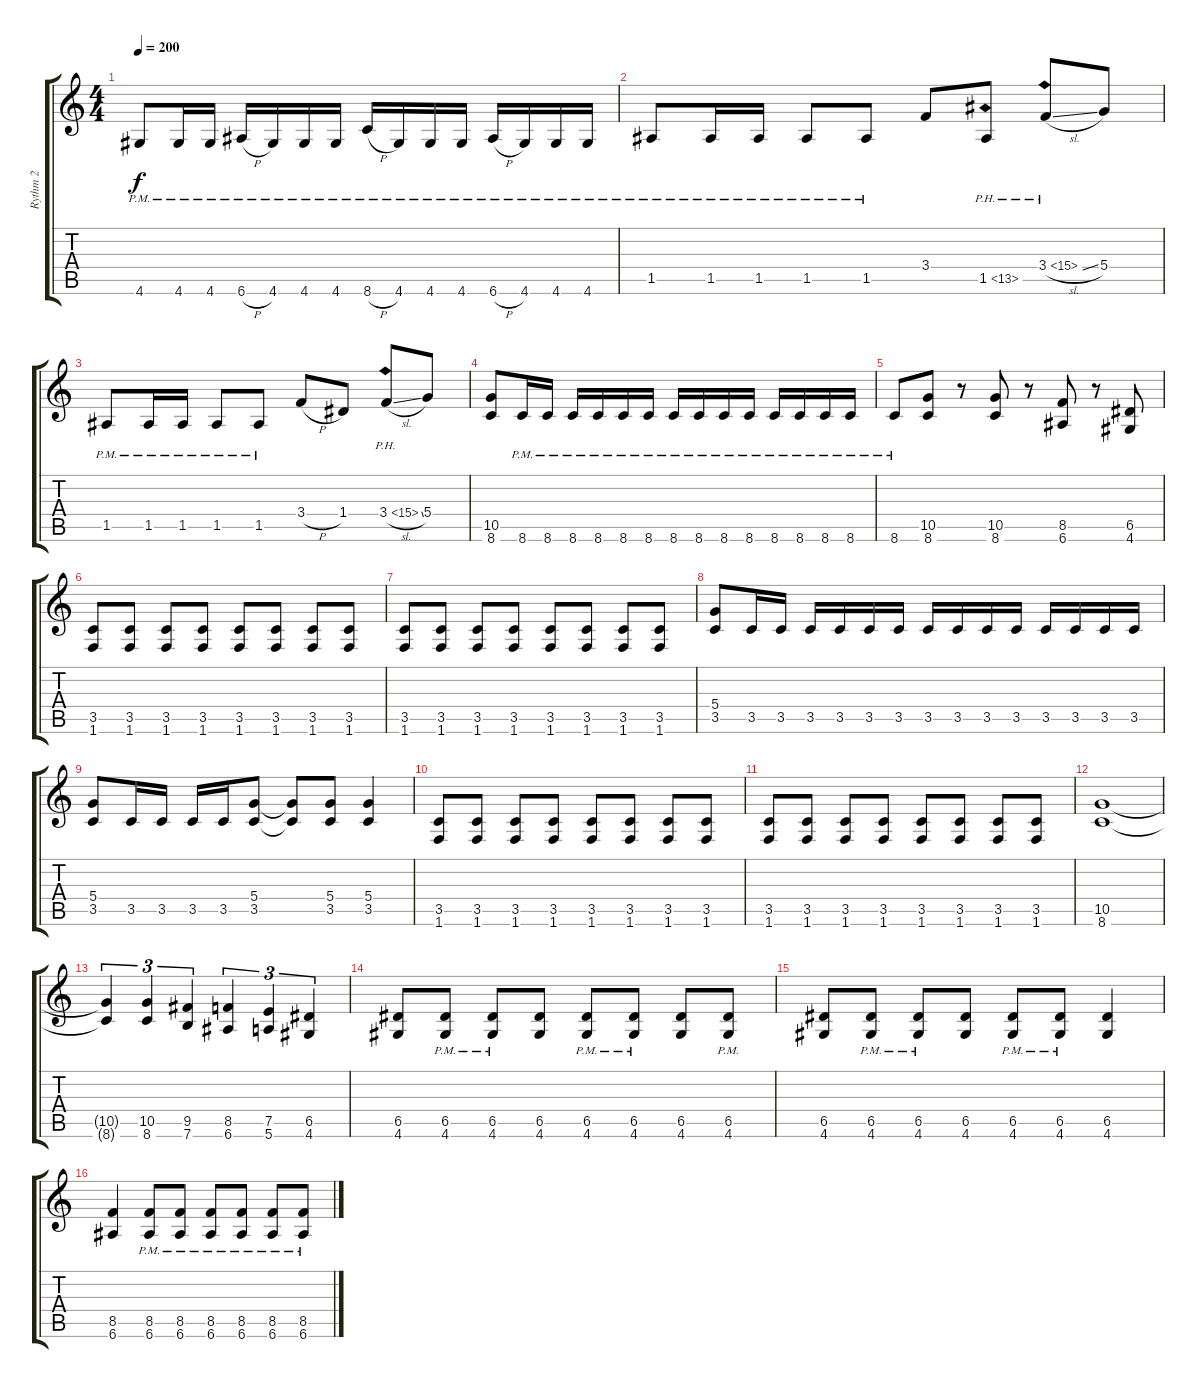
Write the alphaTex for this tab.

\track ("Rythm 2" "Rythm 2") {instrument distortionguitar}
\staff {score tabs}
\tuning (E4 B3 G3 D3 A2 E2) {hide}
\ts (4 4)
\tempo 200
\clef g2
\ks c
4.6{pm}.8{dy f} 4.6{pm}.16 4.6{pm}.16 6.6{h pm}.16 4.6{pm}.16 4.6{pm}.16 4.6{pm}.16 8.6{h pm}.16 4.6{pm}.16 4.6{pm}.16 4.6{pm}.16 6.6{h pm}.16 4.6{pm}.16 4.6{pm}.16 4.6{pm}.16 |
1.5{pm}.8 1.5{pm}.16 1.5{pm}.16 1.5{pm}.8 1.5{pm}.8 3.4.8 1.5{ph 12}.8 3.4{ph 12 sl}.8 5.4.8 |
1.5{pm}.8 1.5{pm}.16 1.5{pm}.16 1.5{pm}.8 1.5{pm}.8 3.4{h}.8 1.4.8 3.4{ph 12 sl}.8 5.4.8 |
(10.5 8.6).8 8.6{pm}.16 8.6{pm}.16 8.6{pm}.16 8.6{pm}.16 8.6{pm}.16 8.6{pm}.16 8.6{pm}.16 8.6{pm}.16 8.6{pm}.16 8.6{pm}.16 8.6{pm}.16 8.6{pm}.16 8.6{pm}.16 8.6{pm}.16 |
8.6{pm}.8 (10.5 8.6).8 r.8 (10.5 8.6).8 r.8 (8.5 6.6).8 r.8 (6.5 4.6).8 |
(3.5 1.6).8 (3.5 1.6).8 (3.5 1.6).8 (3.5 1.6).8 (3.5 1.6).8 (3.5 1.6).8 (3.5 1.6).8 (3.5 1.6).8 |
(3.5 1.6).8 (3.5 1.6).8 (3.5 1.6).8 (3.5 1.6).8 (3.5 1.6).8 (3.5 1.6).8 (3.5 1.6).8 (3.5 1.6).8 |
(5.4 3.5).8 3.5.16 3.5.16 3.5.16 3.5.16 3.5.16 3.5.16 3.5.16 3.5.16 3.5.16 3.5.16 3.5.16 3.5.16 3.5.16 3.5.16 |
(5.4 3.5).8 3.5.16 3.5.16 3.5.16 3.5.16 (5.4 3.5).8 (5.4{t} 3.5{t}).8 (5.4 3.5).8 (5.4 3.5).4 |
(3.5 1.6).8 (3.5 1.6).8 (3.5 1.6).8 (3.5 1.6).8 (3.5 1.6).8 (3.5 1.6).8 (3.5 1.6).8 (3.5 1.6).8 |
(3.5 1.6).8 (3.5 1.6).8 (3.5 1.6).8 (3.5 1.6).8 (3.5 1.6).8 (3.5 1.6).8 (3.5 1.6).8 (3.5 1.6).8 |
(10.5 8.6).1 |
(10.5{t} 8.6{t}).4{tu (3 2)} (10.5 8.6).4{tu (3 2)} (9.5 7.6).4{tu (3 2)} (8.5 6.6).4{tu (3 2)} (7.5 5.6).4{tu (3 2)} (6.5 4.6).4{tu (3 2)} |
(6.5 4.6).8 (6.5{pm} 4.6{pm}).8 (6.5{pm} 4.6{pm}).8 (6.5 4.6).8 (6.5{pm} 4.6{pm}).8 (6.5{pm} 4.6{pm}).8 (6.5 4.6).8 (6.5{pm} 4.6{pm}).8 |
(6.5 4.6).8 (6.5{pm} 4.6{pm}).8 (6.5{pm} 4.6{pm}).8 (6.5 4.6).8 (6.5{pm} 4.6{pm}).8 (6.5{pm} 4.6{pm}).8 (6.5 4.6).4 |
(8.5 6.6).4 (8.5{pm} 6.6{pm}).8 (8.5{pm} 6.6{pm}).8 (8.5{pm} 6.6{pm}).8 (8.5{pm} 6.6{pm}).8 (8.5{pm} 6.6{pm}).8 (8.5{pm} 6.6{pm}).8
